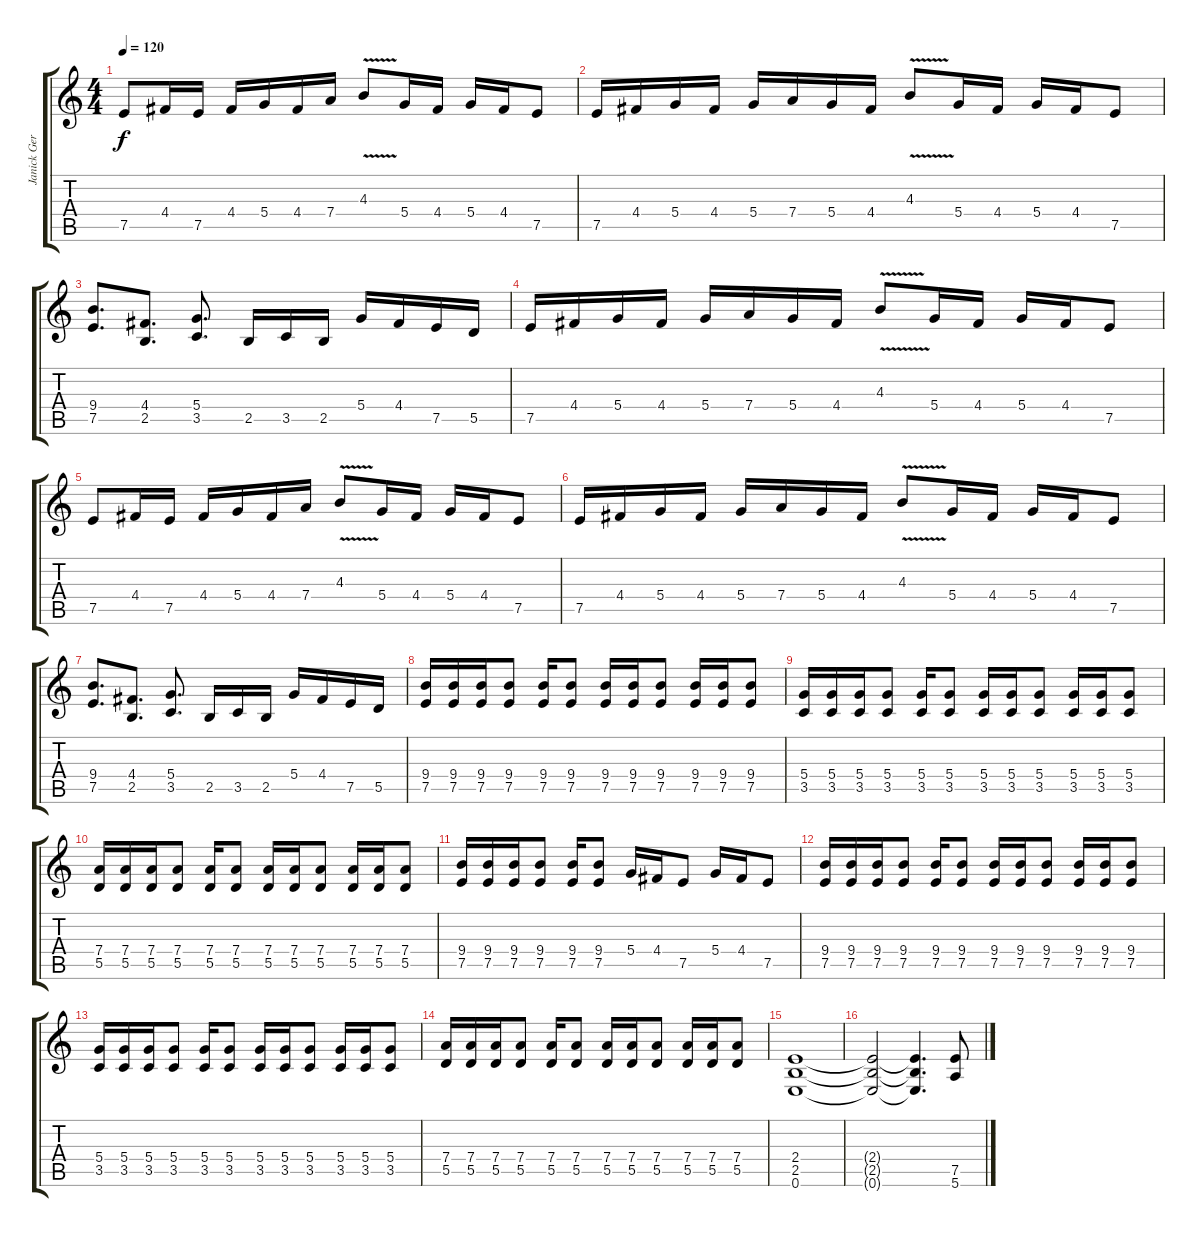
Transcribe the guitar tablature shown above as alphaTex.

\track ("Janick Gers" "Janick Ger") {instrument distortionguitar}
\staff {score tabs}
\tuning (E4 B3 G3 D3 A2 E2) {hide}
\ts (4 4)
\tempo 120
\clef g2
\ks c
7.5.8{dy f} 4.4.16 7.5.16 4.4.16 5.4.16 4.4.16 7.4.16 4.3{v}.8 5.4.16 4.4.16 5.4.16 4.4.16 7.5.8 |
7.5.16 4.4.16 5.4.16 4.4.16 5.4.16 7.4.16 5.4.16 4.4.16 4.3{v}.8 5.4.16 4.4.16 5.4.16 4.4.16 7.5.8 |
(9.4 7.5).8{d} (4.4 2.5).8{d} (5.4 3.5).8{d} 2.5.16 3.5.16 2.5.16 5.4.16 4.4.16 7.5.16 5.5.16 |
7.5.16 4.4.16 5.4.16 4.4.16 5.4.16 7.4.16 5.4.16 4.4.16 4.3{v}.8 5.4.16 4.4.16 5.4.16 4.4.16 7.5.8 |
7.5.8 4.4.16 7.5.16 4.4.16 5.4.16 4.4.16 7.4.16 4.3{v}.8 5.4.16 4.4.16 5.4.16 4.4.16 7.5.8 |
7.5.16 4.4.16 5.4.16 4.4.16 5.4.16 7.4.16 5.4.16 4.4.16 4.3{v}.8 5.4.16 4.4.16 5.4.16 4.4.16 7.5.8 |
(9.4 7.5).8{d} (4.4 2.5).8{d} (5.4 3.5).8{d} 2.5.16 3.5.16 2.5.16 5.4.16 4.4.16 7.5.16 5.5.16 |
(9.4 7.5).16 (9.4 7.5).16 (9.4 7.5).16 (9.4 7.5).8 (9.4 7.5).16 (9.4 7.5).8 (9.4 7.5).16 (9.4 7.5).16 (9.4 7.5).8 (9.4 7.5).16 (9.4 7.5).16 (9.4 7.5).8 |
(5.4 3.5).16 (5.4 3.5).16 (5.4 3.5).16 (5.4 3.5).8 (5.4 3.5).16 (5.4 3.5).8 (5.4 3.5).16 (5.4 3.5).16 (5.4 3.5).8 (5.4 3.5).16 (5.4 3.5).16 (5.4 3.5).8 |
(7.4 5.5).16 (7.4 5.5).16 (7.4 5.5).16 (7.4 5.5).8 (7.4 5.5).16 (7.4 5.5).8 (7.4 5.5).16 (7.4 5.5).16 (7.4 5.5).8 (7.4 5.5).16 (7.4 5.5).16 (7.4 5.5).8 |
(9.4 7.5).16 (9.4 7.5).16 (9.4 7.5).16 (9.4 7.5).8 (9.4 7.5).16 (9.4 7.5).8 5.4.16 4.4.16 7.5.8 5.4.16 4.4.16 7.5.8 |
(9.4 7.5).16 (9.4 7.5).16 (9.4 7.5).16 (9.4 7.5).8 (9.4 7.5).16 (9.4 7.5).8 (9.4 7.5).16 (9.4 7.5).16 (9.4 7.5).8 (9.4 7.5).16 (9.4 7.5).16 (9.4 7.5).8 |
(5.4 3.5).16 (5.4 3.5).16 (5.4 3.5).16 (5.4 3.5).8 (5.4 3.5).16 (5.4 3.5).8 (5.4 3.5).16 (5.4 3.5).16 (5.4 3.5).8 (5.4 3.5).16 (5.4 3.5).16 (5.4 3.5).8 |
(7.4 5.5).16 (7.4 5.5).16 (7.4 5.5).16 (7.4 5.5).8 (7.4 5.5).16 (7.4 5.5).8 (7.4 5.5).16 (7.4 5.5).16 (7.4 5.5).8 (7.4 5.5).16 (7.4 5.5).16 (7.4 5.5).8 |
(2.4 2.5 0.6).1 |
(2.4{t} 2.5{t} 0.6{t}).2 (2.4{t} 2.5{t} 0.6{t}).4{d} (7.5 5.6).8
